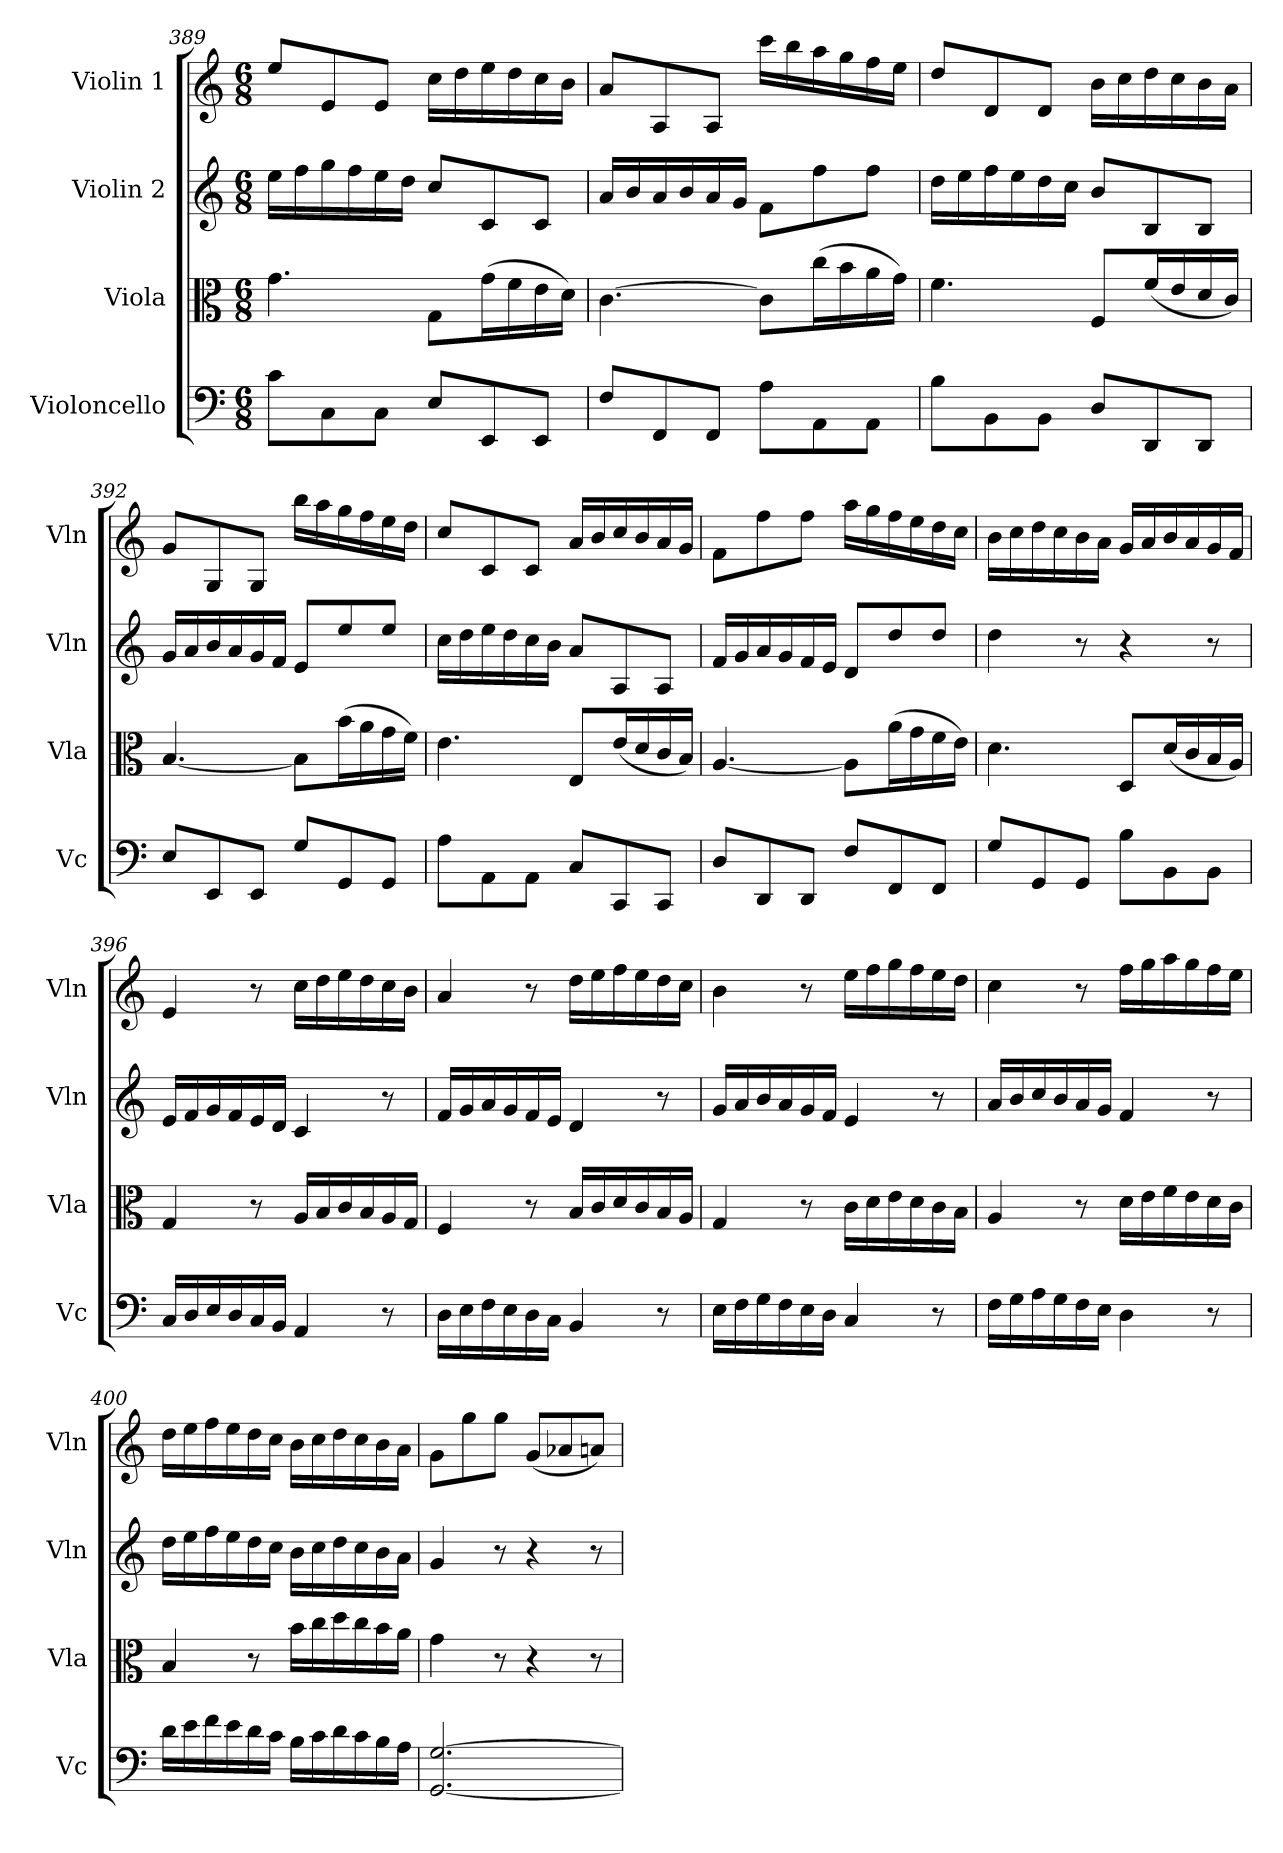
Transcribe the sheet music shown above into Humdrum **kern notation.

**kern	**kern	**kern	**kern
*part4	*part3	*part2	*part1
*staff4	*staff3	*staff2	*staff1
*I"Violoncello	*I"Viola	*I"Violin 2	*I"Violin 1
*I'Vc	*I'Vla	*I'Vln	*I'Vln
!!LO:PB:g=z
*clefF4	*clefC3	*clefG2	*clefG2
*k[]	*k[]	*k[]	*k[]
*M6/8	*M6/8	*M6/8	*M6/8
=389	=389	=389	=389
8c\L	4.g\	16ee\LL	8ee/L
.	.	16ff\	.
8C\	.	16gg\	8e/
.	.	16ff\	.
8C\J	.	16ee\	8e/J
.	.	16dd\JJ	.
8E/L	8G\L	8cc/L	16cc\LL
.	.	.	16dd\
8EE/	(>16g\L	8c/	16ee\
.	16f\	.	16dd\
8EE/J	16e\	8c/J	16cc\
.	16d\JJ)	.	16b\JJ
=390	=390	=390	=390
8F/L	[4.c\	16a/LL	8a/L
.	.	16b/	.
8FF/	.	16a/	8A/
.	.	16b/	.
8FF/J	.	16a/	8A/J
.	.	16g/JJ	.
8A\L	8c\L]	8f\L	16ccc\LL
.	.	.	16bb\
8AA\	(>16cc\L	8ff\	16aa\
.	16b\	.	16gg\
8AA\J	16a\	8ff\J	16ff\
.	16g\JJ)	.	16ee\JJ
=391	=391	=391	=391
8B\L	4.f\	16dd\LL	8dd/L
.	.	16ee\	.
8BB\	.	16ff\	8d/
.	.	16ee\	.
8BB\J	.	16dd\	8d/J
.	.	16cc\JJ	.
8D/L	8F/L	8b/L	16b\LL
.	.	.	16cc\
8DD/	(<16f/L	8B/	16dd\
.	16e/	.	16cc\
8DD/J	16d/	8B/J	16b\
.	16c/JJ)	.	16a\JJ
=392	=392	=392	=392
8E/L	[4.B/	16g/LL	8g/L
.	.	16a/	.
8EE/	.	16b/	8G/
.	.	16a/	.
8EE/J	.	16g/	8G/J
.	.	16f/JJ	.
8G/L	8B\L]	8e/L	16bb\LL
.	.	.	16aa\
8GG/	(>16b\L	8ee/	16gg\
.	16a\	.	16ff\
8GG/J	16g\	8ee/J	16ee\
.	16f\JJ)	.	16dd\JJ
=393	=393	=393	=393
8A\L	4.e\	16cc\LL	8cc/L
.	.	16dd\	.
8AA\	.	16ee\	8c/
.	.	16dd\	.
8AA\J	.	16cc\	8c/J
.	.	16b\JJ	.
8C/L	8E/L	8a/L	16a/LL
.	.	.	16b/
8CC/	(<16e/L	8A/	16cc/
.	16d/	.	16b/
8CC/J	16c/	8A/J	16a/
.	16B/JJ)	.	16g/JJ
!!LO:LB:g=z
=394	=394	=394	=394
8D/L	[4.A/	16f/LL	8f\L
.	.	16g/	.
8DD/	.	16a/	8ff\
.	.	16g/	.
8DD/J	.	16f/	8ff\J
.	.	16e/JJ	.
8F/L	8A\L]	8d/L	16aa\LL
.	.	.	16gg\
8FF/	(>16a\L	8dd/	16ff\
.	16g\	.	16ee\
8FF/J	16f\	8dd/J	16dd\
.	16e\JJ)	.	16cc\JJ
=395	=395	=395	=395
8G/L	4.d\	4dd\	16b\LL
.	.	.	16cc\
8GG/	.	.	16dd\
.	.	.	16cc\
8GG/J	.	8r	16b\
.	.	.	16a\JJ
8B\L	8D/L	4r	16g/LL
.	.	.	16a/
8BB\	(<16d/L	.	16b/
.	16c/	.	16a/
8BB\J	16B/	8r	16g/
.	16A/JJ)	.	16f/JJ
=396	=396	=396	=396
16C/LL	4G/	16e/LL	4e/
16D/	.	16f/	.
16E/	.	16g/	.
16D/	.	16f/	.
16C/	8r	16e/	8r
16BB/JJ	.	16d/JJ	.
4AA/	16A/LL	4c/	16cc\LL
.	16B/	.	16dd\
.	16c/	.	16ee\
.	16B/	.	16dd\
8r	16A/	8r	16cc\
.	16G/JJ	.	16b\JJ
=397	=397	=397	=397
16D\LL	4F/	16f/LL	4a/
16E\	.	16g/	.
16F\	.	16a/	.
16E\	.	16g/	.
16D\	8r	16f/	8r
16C\JJ	.	16e/JJ	.
4BB/	16B/LL	4d/	16dd\LL
.	16c/	.	16ee\
.	16d/	.	16ff\
.	16c/	.	16ee\
8r	16B/	8r	16dd\
.	16A/JJ	.	16cc\JJ
=398	=398	=398	=398
16E\LL	4G/	16g/LL	4b\
16F\	.	16a/	.
16G\	.	16b/	.
16F\	.	16a/	.
16E\	8r	16g/	8r
16D\JJ	.	16f/JJ	.
4C/	16c\LL	4e/	16ee\LL
.	16d\	.	16ff\
.	16e\	.	16gg\
.	16d\	.	16ff\
8r	16c\	8r	16ee\
.	16B\JJ	.	16dd\JJ
!!LO:LB:g=z
=399	=399	=399	=399
16F\LL	4A/	16a/LL	4cc\
16G\	.	16b/	.
16A\	.	16cc/	.
16G\	.	16b/	.
16F\	8r	16a/	8r
16E\JJ	.	16g/JJ	.
4D\	16d\LL	4f/	16ff\LL
.	16e\	.	16gg\
.	16f\	.	16aa\
.	16e\	.	16gg\
8r	16d\	8r	16ff\
.	16c\JJ	.	16ee\JJ
=400	=400	=400	=400
16d\LL	4B/	16dd\LL	16dd\LL
16e\	.	16ee\	16ee\
16f\	.	16ff\	16ff\
16e\	.	16ee\	16ee\
16d\	8r	16dd\	16dd\
16c\JJ	.	16cc\JJ	16cc\JJ
16B\LL	16b\LL	16b\LL	16b\LL
16c\	16cc\	16cc\	16cc\
16d\	16dd\	16dd\	16dd\
16c\	16cc\	16cc\	16cc\
16B\	16b\	16b\	16b\
16A\JJ	16a\JJ	16a\JJ	16a\JJ
=401	=401	=401	=401
[2.GG/ [2.G/	4g\	4g/	8g\L
.	.	.	8gg\
.	8r	8r	8gg\J
.	4r	4r	(<8g/L
.	.	.	8a-X/
.	8r	8r	8an/J)
=	=	=	=
*-	*-	*-	*-
